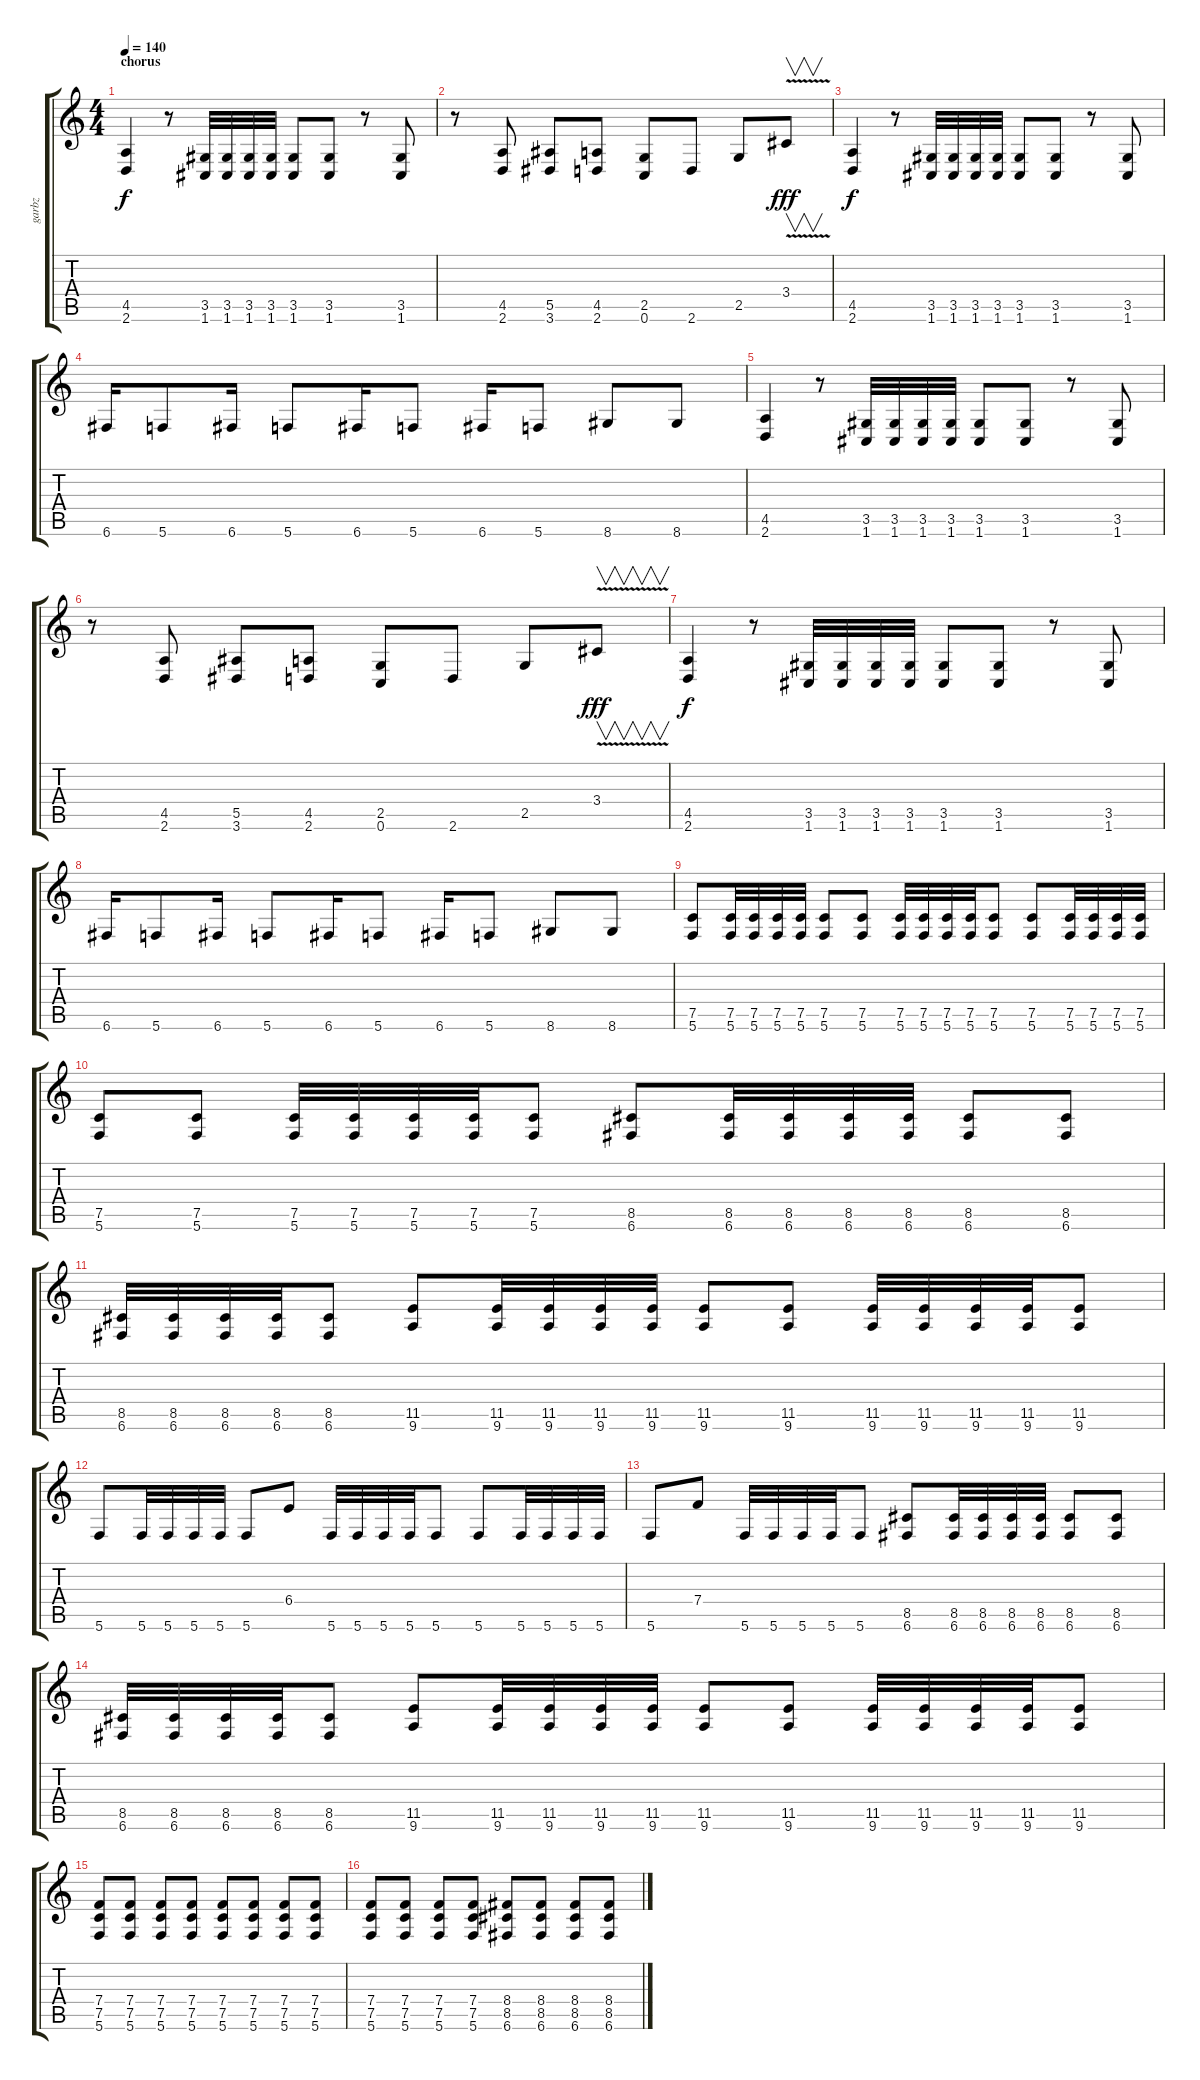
\track ("garbz" "garbz") {solo instrument distortionguitar}
\staff {score tabs}
\tuning (C4 G3 Eb3 Bb2 F2 C2) {hide}
\ts (4 4)
\section ("" "chorus")
\tempo 140
\clef g2
\ks c
(4.5 2.6).4{dy f} r.8 (3.5 1.6).32 (3.5 1.6).32 (3.5 1.6).32 (3.5 1.6).32 (3.5 1.6).8 (3.5 1.6).8 r.8 (3.5 1.6).8 |
r.8 (4.5 2.6).8 (5.5 3.6).8 (4.5 2.6).8 (2.5 0.6).8 2.6.8 2.5.8 3.4{v}.8{v dy fff} |
(4.5 2.6).4{dy f} r.8 (3.5 1.6).32 (3.5 1.6).32 (3.5 1.6).32 (3.5 1.6).32 (3.5 1.6).8 (3.5 1.6).8 r.8 (3.5 1.6).8 |
6.6.16 5.6.8 6.6.16 5.6.8 6.6.16 5.6.8 6.6.16 5.6.8 8.6.8 8.6.8 |
(4.5 2.6).4 r.8 (3.5 1.6).32 (3.5 1.6).32 (3.5 1.6).32 (3.5 1.6).32 (3.5 1.6).8 (3.5 1.6).8 r.8 (3.5 1.6).8 |
r.8 (4.5 2.6).8 (5.5 3.6).8 (4.5 2.6).8 (2.5 0.6).8 2.6.8 2.5.8 3.4{v}.8{v dy fff} |
(4.5 2.6).4{dy f} r.8 (3.5 1.6).32 (3.5 1.6).32 (3.5 1.6).32 (3.5 1.6).32 (3.5 1.6).8 (3.5 1.6).8 r.8 (3.5 1.6).8 |
6.6.16 5.6.8 6.6.16 5.6.8 6.6.16 5.6.8 6.6.16 5.6.8 8.6.8 8.6.8 |
(7.5 5.6).8 (7.5 5.6).32 (7.5 5.6).32 (7.5 5.6).32 (7.5 5.6).32 (7.5 5.6).8 (7.5 5.6).8 (7.5 5.6).32 (7.5 5.6).32 (7.5 5.6).32 (7.5 5.6).32 (7.5 5.6).8 (7.5 5.6).8 (7.5 5.6).32 (7.5 5.6).32 (7.5 5.6).32 (7.5 5.6).32 |
(7.5 5.6).8 (7.5 5.6).8 (7.5 5.6).32 (7.5 5.6).32 (7.5 5.6).32 (7.5 5.6).32 (7.5 5.6).8 (8.5 6.6).8 (8.5 6.6).32 (8.5 6.6).32 (8.5 6.6).32 (8.5 6.6).32 (8.5 6.6).8 (8.5 6.6).8 |
(8.5 6.6).32 (8.5 6.6).32 (8.5 6.6).32 (8.5 6.6).32 (8.5 6.6).8 (11.5 9.6).8 (11.5 9.6).32 (11.5 9.6).32 (11.5 9.6).32 (11.5 9.6).32 (11.5 9.6).8 (11.5 9.6).8 (11.5 9.6).32 (11.5 9.6).32 (11.5 9.6).32 (11.5 9.6).32 (11.5 9.6).8 |
5.6.8 5.6.32 5.6.32 5.6.32 5.6.32 5.6.8 6.4.8 5.6.32 5.6.32 5.6.32 5.6.32 5.6.8 5.6.8 5.6.32 5.6.32 5.6.32 5.6.32 |
5.6.8 7.4.8 5.6.32 5.6.32 5.6.32 5.6.32 5.6.8 (8.5 6.6).8 (8.5 6.6).32 (8.5 6.6).32 (8.5 6.6).32 (8.5 6.6).32 (8.5 6.6).8 (8.5 6.6).8 |
(8.5 6.6).32 (8.5 6.6).32 (8.5 6.6).32 (8.5 6.6).32 (8.5 6.6).8 (11.5 9.6).8 (11.5 9.6).32 (11.5 9.6).32 (11.5 9.6).32 (11.5 9.6).32 (11.5 9.6).8 (11.5 9.6).8 (11.5 9.6).32 (11.5 9.6).32 (11.5 9.6).32 (11.5 9.6).32 (11.5 9.6).8 |
(7.4 7.5 5.6).8 (7.4 7.5 5.6).8 (7.4 7.5 5.6).8 (7.4 7.5 5.6).8 (7.4 7.5 5.6).8 (7.4 7.5 5.6).8 (7.4 7.5 5.6).8 (7.4 7.5 5.6).8 |
(7.4 7.5 5.6).8 (7.4 7.5 5.6).8 (7.4 7.5 5.6).8 (7.4 7.5 5.6).8 (8.4 8.5 6.6).8 (8.4 8.5 6.6).8 (8.4 8.5 6.6).8 (8.4 8.5 6.6).8
